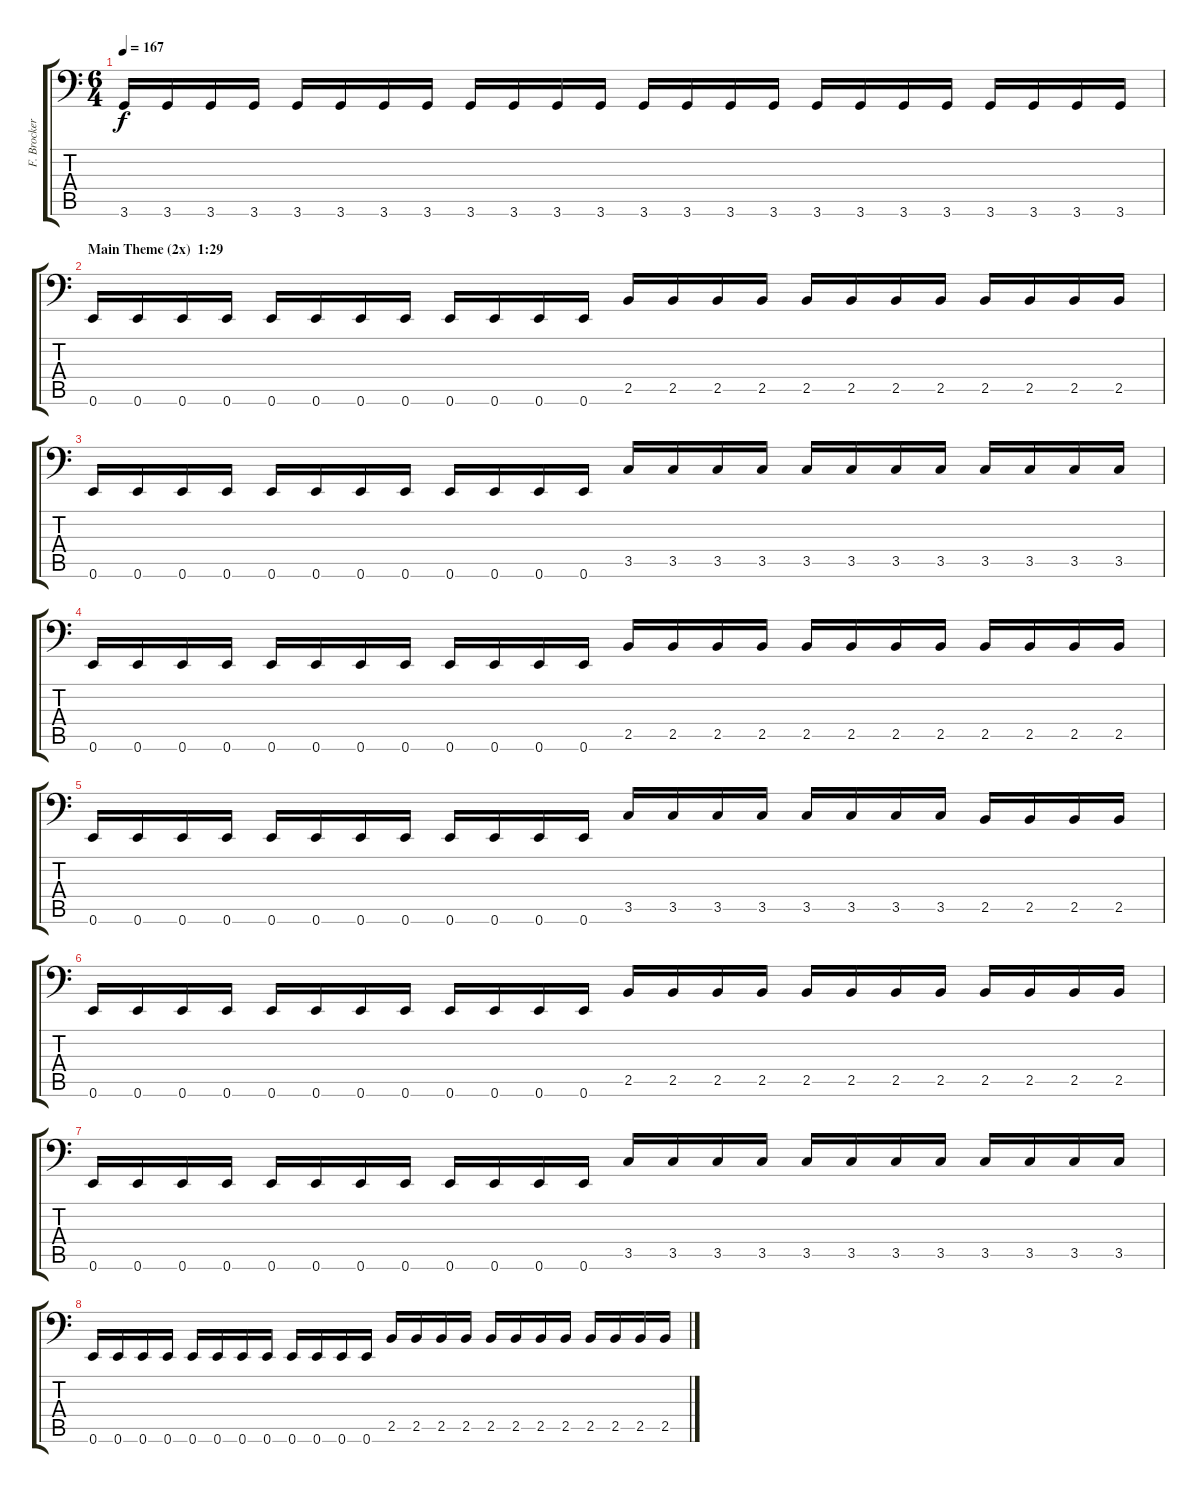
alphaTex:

\track ("F. Brockert" "F. Brocker") {instrument electricbasspick}
\staff {score tabs}
\tuning (E3 B2 G2 D2 A1 E1) {hide}
\ts (6 4)
\tempo 167
\clef f4
\ks c
3.6.16{dy f} 3.6.16 3.6.16 3.6.16 3.6.16 3.6.16 3.6.16 3.6.16 3.6.16 3.6.16 3.6.16 3.6.16 3.6.16 3.6.16 3.6.16 3.6.16 3.6.16 3.6.16 3.6.16 3.6.16 3.6.16 3.6.16 3.6.16 3.6.16 |
\section ("" "Main Theme (2x)  1:29")
0.6.16 0.6.16 0.6.16 0.6.16 0.6.16 0.6.16 0.6.16 0.6.16 0.6.16 0.6.16 0.6.16 0.6.16 2.5.16 2.5.16 2.5.16 2.5.16 2.5.16 2.5.16 2.5.16 2.5.16 2.5.16 2.5.16 2.5.16 2.5.16 |
0.6.16 0.6.16 0.6.16 0.6.16 0.6.16 0.6.16 0.6.16 0.6.16 0.6.16 0.6.16 0.6.16 0.6.16 3.5.16 3.5.16 3.5.16 3.5.16 3.5.16 3.5.16 3.5.16 3.5.16 3.5.16 3.5.16 3.5.16 3.5.16 |
0.6.16 0.6.16 0.6.16 0.6.16 0.6.16 0.6.16 0.6.16 0.6.16 0.6.16 0.6.16 0.6.16 0.6.16 2.5.16 2.5.16 2.5.16 2.5.16 2.5.16 2.5.16 2.5.16 2.5.16 2.5.16 2.5.16 2.5.16 2.5.16 |
0.6.16 0.6.16 0.6.16 0.6.16 0.6.16 0.6.16 0.6.16 0.6.16 0.6.16 0.6.16 0.6.16 0.6.16 3.5.16 3.5.16 3.5.16 3.5.16 3.5.16 3.5.16 3.5.16 3.5.16 2.5.16 2.5.16 2.5.16 2.5.16 |
0.6.16 0.6.16 0.6.16 0.6.16 0.6.16 0.6.16 0.6.16 0.6.16 0.6.16 0.6.16 0.6.16 0.6.16 2.5.16 2.5.16 2.5.16 2.5.16 2.5.16 2.5.16 2.5.16 2.5.16 2.5.16 2.5.16 2.5.16 2.5.16 |
0.6.16 0.6.16 0.6.16 0.6.16 0.6.16 0.6.16 0.6.16 0.6.16 0.6.16 0.6.16 0.6.16 0.6.16 3.5.16 3.5.16 3.5.16 3.5.16 3.5.16 3.5.16 3.5.16 3.5.16 3.5.16 3.5.16 3.5.16 3.5.16 |
0.6.16 0.6.16 0.6.16 0.6.16 0.6.16 0.6.16 0.6.16 0.6.16 0.6.16 0.6.16 0.6.16 0.6.16 2.5.16 2.5.16 2.5.16 2.5.16 2.5.16 2.5.16 2.5.16 2.5.16 2.5.16 2.5.16 2.5.16 2.5.16
